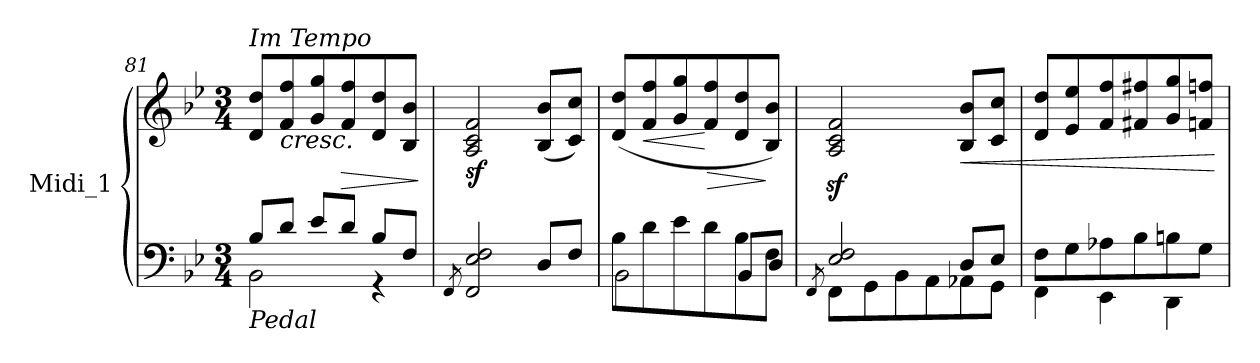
**kern	**kern	**dynam
*part1	*part1	*part1
*staff2	*staff1	*staff1/2
*I"Midi_1	*	*
*clefF4	*clefG2	*
*k[b-e-]	*k[b-e-]	*
*B-:	*B-:	*
*M3/4	*M3/4	*
=81	=81	=81
*^	*^	*
!	!	!LO:TX:a:i:t=Im Tempo	!	!
!LO:TX:b:i:t=Pedal	!	!	!	!
8B-/L	2BB-\	8d/ 8dd/L	2ryy	.
!	!	!	!	!LO:HP:b
8d/J	.	8f/ 8ff/	.	<
8e-/L	.	8g/ 8gg/	.	.
!	!	!	!	!LO:HP:b
8d/J	.	8f/ 8ff/	.	>
8B-/L	4r	8d/ 8dd/	4ryy	[
8F/J	.	8B-/ 8b-/J	.	.
*v	*v	*	*	*
*	*v	*v	*
.	.	]
!!LO:LB:g=z
=82	=82	=82
8qFF/	.	.
*^	*^	*
!	!	!	!	!LO:DY:b
2FF/ 2E-/ 2F/	2ryy	2A/ 2c/ 2f/	2ryy	sf
8D/L	4ryy	(>8B-/ 8b-/L	4ryy	.
8F/J	.	8c/ 8cc/J)	.	.
*	*	*v	*v	*
!!LO:LB:g=z
=83	=83	=83	=83
8B-\L	2BB-\	(>8d/ 8dd/L	.
!	!	!	!LO:HP:b
8d\	.	8f/ 8ff/	<
8e-\	.	8g/ 8gg/	.
!	!	!	!LO:HP:n=1:b
8d\	.	8f/ 8ff/	[ >
8B-\	8BB-/L	8d/ 8dd/	.
8F\J	8D/J	8B-/ 8b-/J)	]
=84	=84	=84	=84
.	8qFF/	.	.
2E-/ 2F/	8FF\L	2A/z< 2c/z< 2f/z<	.
.	8GG\	.	.
.	8BB-\	.	.
.	8AA\	.	.
!	!	!	!LO:HP:b
8D/L	8AA-X\	8B-/ 8b-/L	<
8E-/J	8GG\J	8c/ 8cc/J	.
=85	=85	=85	=85
8F\L	4FF\	8d/ 8dd/L	.
8G\	.	8e-/ 8ee-/	.
8A-X\	4EE-\	8f/ 8ff/	.
8B-\	.	8f#X/ 8ff#X/	.
8Bn\	4DD\	8g/ 8gg/	.
8G\J	.	8fn/ 8ffn/J	.
*v	*v	*	*
.	.	[
=	=	=
*-	*-	*-
